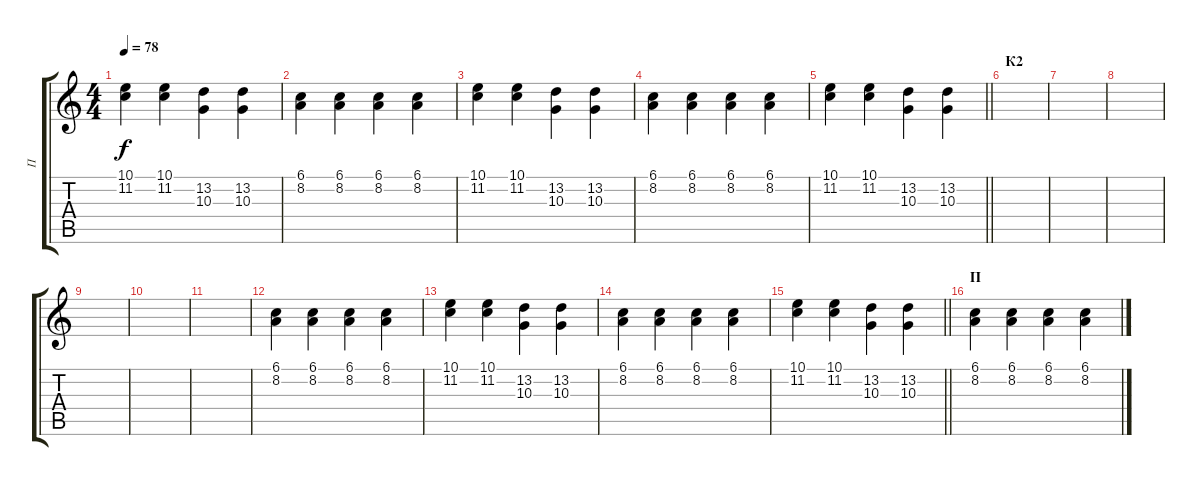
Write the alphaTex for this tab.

\track ("П" "П") {instrument electricgrandpiano}
\staff {score tabs}
\tuning (Gb4 Db4 A3 E3 B2 Gb2) {hide}
\ts (4 4)
\tempo 78
\clef g2
\ks c
(10.1 11.2).4{dy f} (10.1 11.2).4 (13.2 10.3).4 (13.2 10.3).4 |
(6.1 8.2).4 (6.1 8.2).4 (6.1 8.2).4 (6.1 8.2).4 |
(10.1 11.2).4 (10.1 11.2).4 (13.2 10.3).4 (13.2 10.3).4 |
(6.1 8.2).4 (6.1 8.2).4 (6.1 8.2).4 (6.1 8.2).4 |
\barLineRight lightlight
(10.1 11.2).4 (10.1 11.2).4 (13.2 10.3).4 (13.2 10.3).4 |
\section ("" "К2")
|
|
|
|
|
|
(6.1 8.2).4 (6.1 8.2).4 (6.1 8.2).4 (6.1 8.2).4 |
(10.1 11.2).4 (10.1 11.2).4 (13.2 10.3).4 (13.2 10.3).4 |
(6.1 8.2).4 (6.1 8.2).4 (6.1 8.2).4 (6.1 8.2).4 |
\barLineRight lightlight
(10.1 11.2).4 (10.1 11.2).4 (13.2 10.3).4 (13.2 10.3).4 |
\section ("" "П")
(6.1 8.2).4{volume 8} (6.1 8.2).4 (6.1 8.2).4 (6.1 8.2).4
